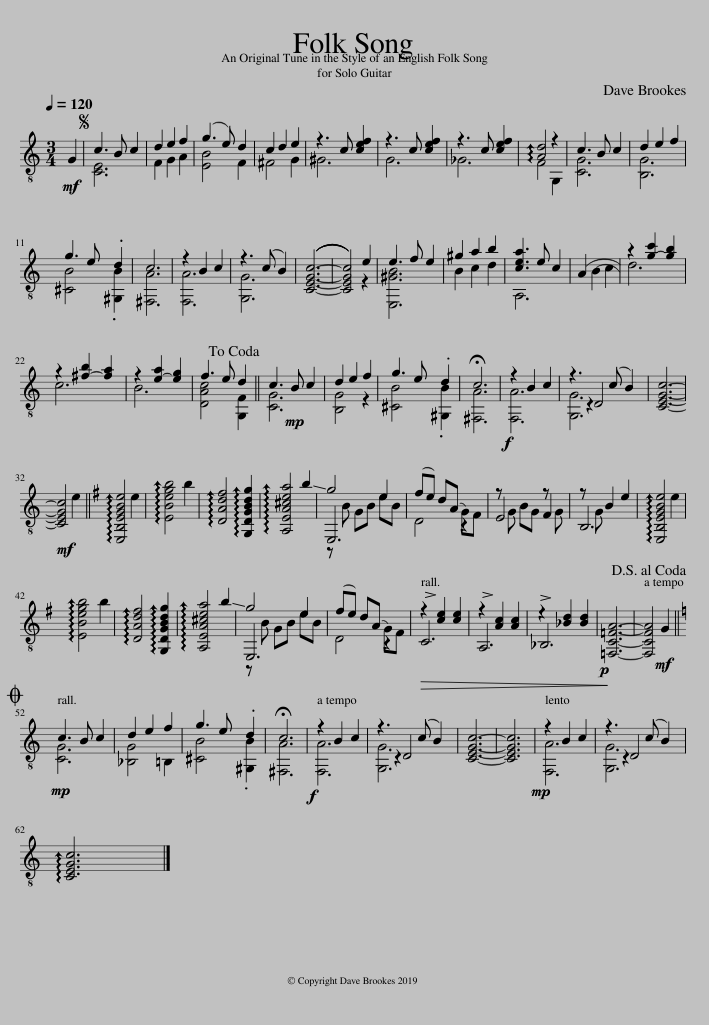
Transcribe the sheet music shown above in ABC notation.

X:1
%%score ( 1 2 3 )
L:1/8
Q:1/4=120
M:3/4
I:linebreak $
K:C
V:1 treble-8
V:2 treble-8
V:3 treble-8
V:1
!mf! G2 |S c3 B c2 | d2 e2 f2 | (g3 e) d2 | c2 d2 e2 | %5
 z3 c [cef]2 | z3 c [cef]2 | z3 c [cef]2 | !arpeggio![Ad]4 z2 | c3 B c2 | %10
 d2 e2 f2 |$ g3 e .d2 | c6 | z2 B2 c2 | z3 (c B2) | %15
 (((([CEGc]6- | [CEGc]4)))) e2 | e3 f e2 | ^g2 a2 b2 | [cea]3 e c2 | %20
 (A2 (B2 c2)) | z2 [g-c']2 [gb]2 |$ z2 [^f-b]2 [fa]2 | z2 [e-a]2 [eg]2 | f3 e d2!dacoda! || %25
 c3!mp! B c2 | d2 e2 f2 | g3 e .d2 | !fermata!c6 |!f! z2 B2 c2 | %30
 z3 (c B2) | [CEGc]6- |$ [CEGc]4!mf! e2 ||[K:G] !arpeggio![E,B,EGBe]4 e2 | !arpeggio![EBegb]4 b2 | %35
 !arpeggio![DAdf]4 !arpeggio![G,DGBdg]2 | !arpeggio![A,EA^cea]4 !-(!b2 | !-)!g4 e2 | (fe) d(A G)F | E4 F2 | %40
 B,6 | !arpeggio![E,B,EGBe]4 e2 |$ !arpeggio![EBegb]4 b2 | !arpeggio![DAdf]4 !arpeggio![G,DGBdg]2 | !arpeggio![A,EA^cea]4 !-(!b2 | %45
 !-)!g4 e2 | (fe) d(A G)F |[Q:1/4=110]!>(! !>!C6!>)! |[Q:1/4=100] !>!A,6 |[Q:1/4=90] !>!_B,6 | %50
!p! [=F,C=FA]6- | [F,CFA]4[Q:1/4=120]!mf! G2!D.S.! ||$[K:C]O!mp! c3 B c2 |[Q:1/4=110] d2 e2 f2 |[Q:1/4=100] g3 e .d2 | %55
[Q:1/4=80] !fermata!c6 |!f![Q:1/4=120] z2 B2 c2 | z3 (c B2) | [CEGc]6- | [CEGc]6 | %60
!mp![Q:1/4=80] z2 B2 c2 | z3 (c B2) |$[Q:1/4=50] !arpeggio![CEGc]6 |] %63
V:2
 x2 | [CE]6 | F2 G2 A2 | [EB]4 F2 | ^F4 G2 | %5
 ^G6 | G6 | _G6 | F4 G,2 | [CG]6 | %10
 [B,G]6 |$ [^CB]4 .[^G,B]2 | [^F,A]6 | [F,A]6 | [G,G]6 | %15
 x6 | x4 z2 | [E,^GB]6 | B2 c2 d2 | A,6 | %20
 x6 | d6 |$ c6 | B6 | [DAc]4 [G,F]2 || %25
 [CG]6 | [B,G]4 z2 | [^CB]4 .[^G,B]2 | [^F,A]6 | [F,A]6 | %30
 [G,G]6 | x6 |$ x6 ||[K:G] x6 | x6 | %35
 x6 | x6 | z B GB eB | D4 z2 | x6 | %40
 x6 | x6 |$ x6 | x6 | x6 | %45
 z B GB eB | D4 z2 | x6 | x6 | x6 | %50
 x6 | x6 ||$[K:C] [CG]6 | [_B,G]4 =B,2 | [^CB]4 .[^G,B]2 | %55
 [^F,A]6 | [F,A]6 | [G,G]6 | x6 | x6 | %60
 [F,A]6 | [G,G]6 |$ x6 |] %63
V:3
 x2 | x6 | x6 | x6 | x6 | %5
 x6 | x6 | x6 | x6 | x6 | %10
 x6 |$ x6 | x6 | x6 | x6 | %15
 x6 | x6 | x6 | x6 | x6 | %20
 x6 | x6 |$ x6 | x6 | x6 || %25
 x6 | x6 | x6 | x6 | x6 | %30
 z2 D4 | x6 |$ x6 ||[K:G] x6 | x6 | %35
 x6 | x6 | E,6 | x6 | z G BG z G | %40
 z G B2 e2 | x6 |$ x6 | x6 | x6 | %45
 E,6 | x6 | z2 [ce]2 [ce]2 | z2 [Ac]2 [Ac]2 | z2 [_Bd]2 [Bd]2 | %50
 x6 | x6 ||$[K:C] x6 | x6 | x6 | %55
 x6 | x6 | z2 D4 | x6 | x6 | %60
 x6 | z2 D4 |$ x6 |] %63
